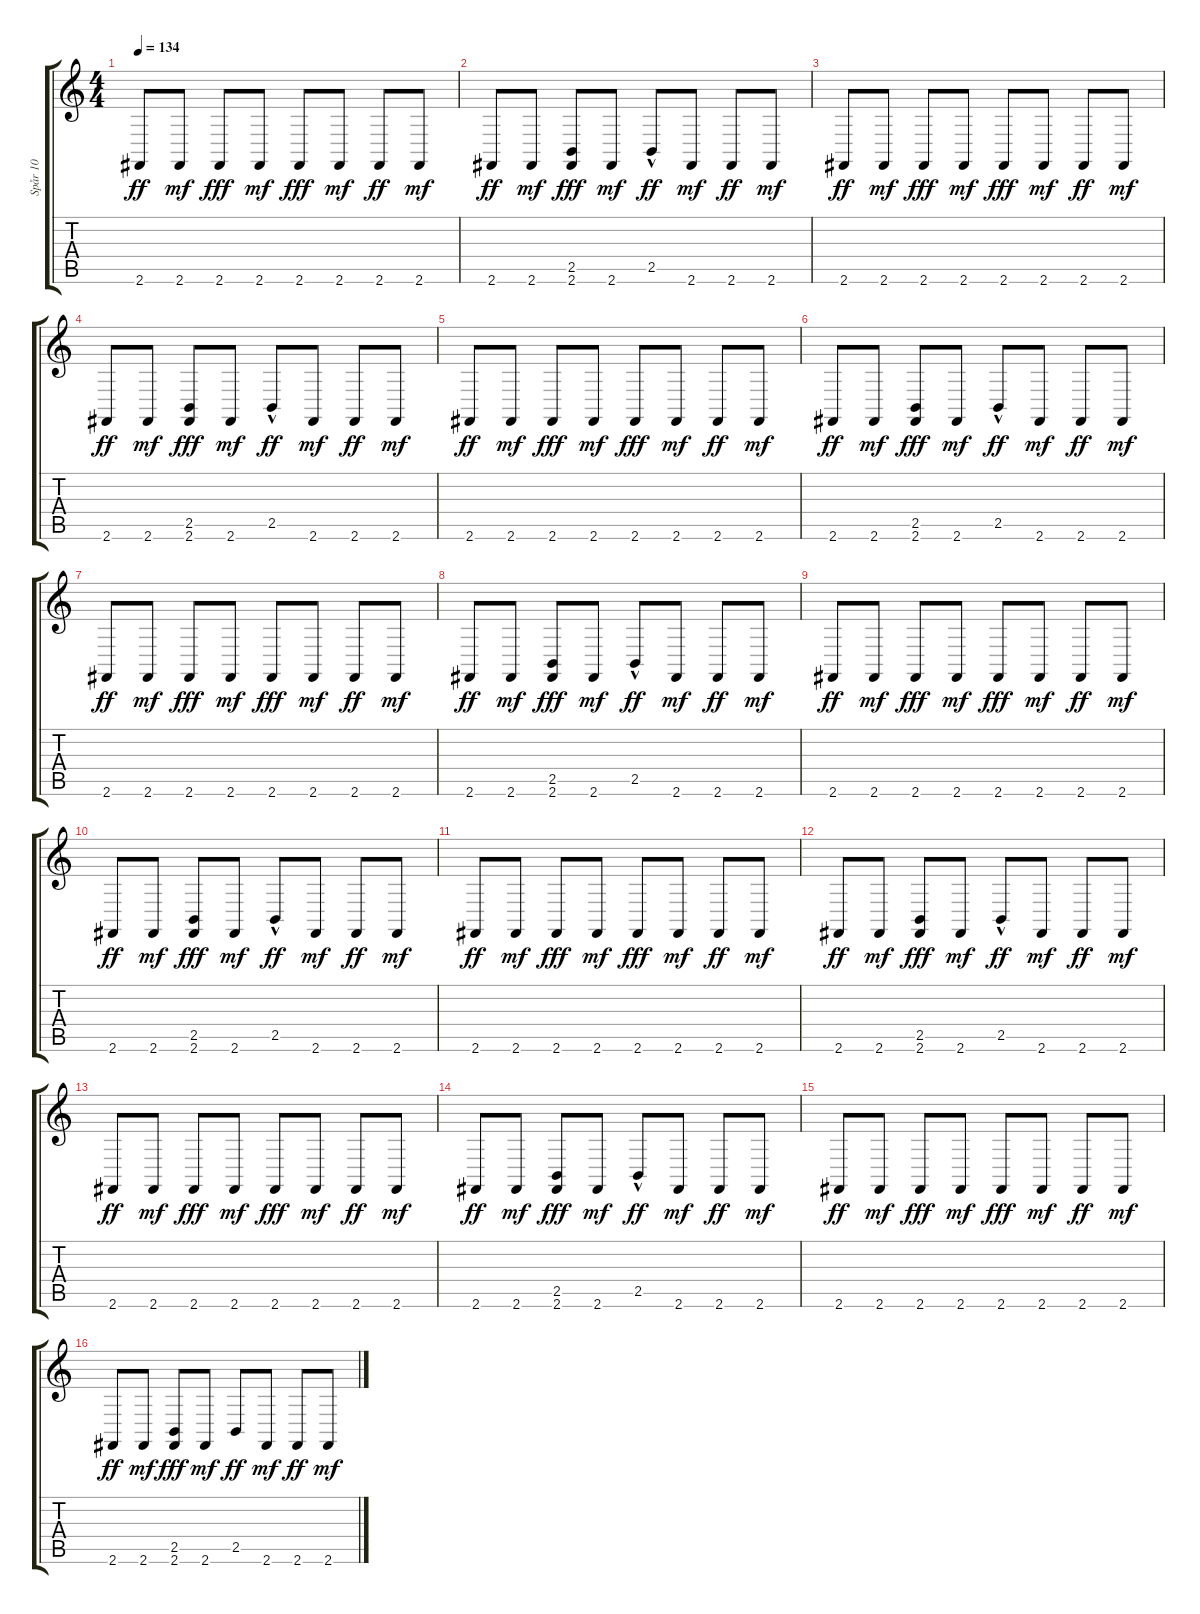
\track ("Spår 10" "Spår 10") {instrument celesta}
\staff {score tabs}
\tuning (E4 B3 G3 D3 A2 E2) {hide}
\ts (4 4)
\tempo 134
\clef g2
\ks c
2.6.8{dy ff} 2.6.8{dy mf} 2.6.8{dy fff} 2.6.8{dy mf} 2.6.8{dy fff} 2.6.8{dy mf} 2.6.8{dy ff} 2.6.8{dy mf} |
2.6.8{dy ff} 2.6.8{dy mf} (2.5 2.6).8{dy fff} 2.6.8{dy mf} 2.5{hac}.8{dy ff} 2.6.8{dy mf} 2.6.8{dy ff} 2.6.8{dy mf} |
2.6.8{dy ff} 2.6.8{dy mf} 2.6.8{dy fff} 2.6.8{dy mf} 2.6.8{dy fff} 2.6.8{dy mf} 2.6.8{dy ff} 2.6.8{dy mf} |
2.6.8{dy ff} 2.6.8{dy mf} (2.5 2.6).8{dy fff} 2.6.8{dy mf} 2.5{hac}.8{dy ff} 2.6.8{dy mf} 2.6.8{dy ff} 2.6.8{dy mf} |
2.6.8{dy ff} 2.6.8{dy mf} 2.6.8{dy fff} 2.6.8{dy mf} 2.6.8{dy fff} 2.6.8{dy mf} 2.6.8{dy ff} 2.6.8{dy mf} |
2.6.8{dy ff} 2.6.8{dy mf} (2.5 2.6).8{dy fff} 2.6.8{dy mf} 2.5{hac}.8{dy ff} 2.6.8{dy mf} 2.6.8{dy ff} 2.6.8{dy mf} |
2.6.8{dy ff} 2.6.8{dy mf} 2.6.8{dy fff} 2.6.8{dy mf} 2.6.8{dy fff} 2.6.8{dy mf} 2.6.8{dy ff} 2.6.8{dy mf} |
2.6.8{dy ff} 2.6.8{dy mf} (2.5 2.6).8{dy fff} 2.6.8{dy mf} 2.5{hac}.8{dy ff} 2.6.8{dy mf} 2.6.8{dy ff} 2.6.8{dy mf} |
2.6.8{dy ff} 2.6.8{dy mf} 2.6.8{dy fff} 2.6.8{dy mf} 2.6.8{dy fff} 2.6.8{dy mf} 2.6.8{dy ff} 2.6.8{dy mf} |
2.6.8{dy ff} 2.6.8{dy mf} (2.5 2.6).8{dy fff} 2.6.8{dy mf} 2.5{hac}.8{dy ff} 2.6.8{dy mf} 2.6.8{dy ff} 2.6.8{dy mf} |
2.6.8{dy ff} 2.6.8{dy mf} 2.6.8{dy fff} 2.6.8{dy mf} 2.6.8{dy fff} 2.6.8{dy mf} 2.6.8{dy ff} 2.6.8{dy mf} |
2.6.8{dy ff} 2.6.8{dy mf} (2.5 2.6).8{dy fff} 2.6.8{dy mf} 2.5{hac}.8{dy ff} 2.6.8{dy mf} 2.6.8{dy ff} 2.6.8{dy mf} |
2.6.8{dy ff} 2.6.8{dy mf} 2.6.8{dy fff} 2.6.8{dy mf} 2.6.8{dy fff} 2.6.8{dy mf} 2.6.8{dy ff} 2.6.8{dy mf} |
2.6.8{dy ff} 2.6.8{dy mf} (2.5 2.6).8{dy fff} 2.6.8{dy mf} 2.5{hac}.8{dy ff} 2.6.8{dy mf} 2.6.8{dy ff} 2.6.8{dy mf} |
2.6.8{dy ff} 2.6.8{dy mf} 2.6.8{dy fff} 2.6.8{dy mf} 2.6.8{dy fff} 2.6.8{dy mf} 2.6.8{dy ff} 2.6.8{dy mf} |
2.6.8{dy ff} 2.6.8{dy mf} (2.5 2.6).8{dy fff} 2.6.8{dy mf} 2.5.8{dy ff} 2.6.8{dy mf} 2.6.8{dy ff} 2.6.8{dy mf}
